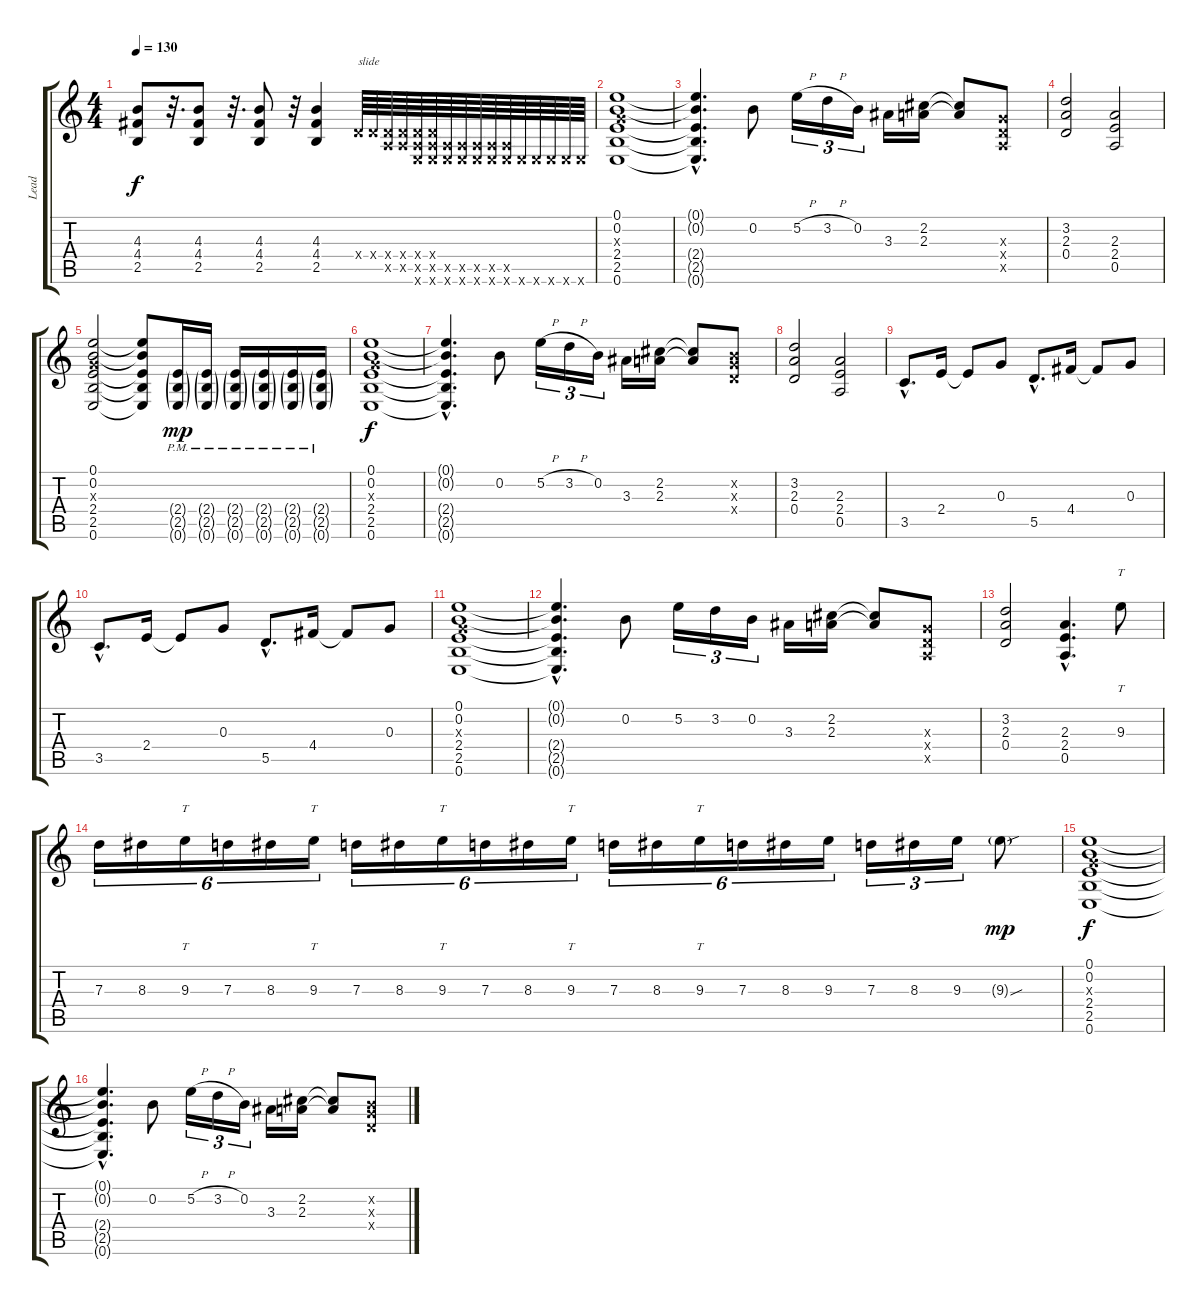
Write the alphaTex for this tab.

\track ("Lead " "Lead ") {instrument distortionguitar}
\staff {score tabs}
\tuning (E4 B3 G3 D3 A2 E2) {hide}
\ts (4 4)
\tempo 130
\clef g2
\ks c
(4.3 4.4 2.5).8{dy f} r.32{d} (4.3 4.4 2.5).8 r.32{d} (4.3 4.4 2.5).8 r.32 (4.3 4.4 2.5).4 0.4{x}.64{txt "slide"} 0.4{x}.64 (0.4{x} 0.5{x}).64 (0.4{x} 0.5{x}).64 (0.4{x} 0.5{x} 0.6{x}).64 (0.4{x} 0.5{x} 0.6{x}).64 (0.5{x} 0.6{x}).64 (0.5{x} 0.6{x}).64 (0.5{x} 0.6{x}).64 (0.5{x} 0.6{x}).64 (0.5{x} 0.6{x}).64 0.6{x}.64 0.6{x}.64 0.6{x}.64 0.6{x}.64 0.6{x}.64 |
(0.1 0.2 0.3{x} 2.4 2.5 0.6).1 |
(0.1{hac t} 0.2{hac t} 2.4{hac t} 2.5{hac t} 0.6{hac t}).4{d} 0.2.8 5.2{h}.16{tu (3 2)} 3.2{h}.16{tu (3 2)} 0.2.16{tu (3 2)} 3.3.16 (2.2 2.3).16 (2.2{t} 2.3{t}).8 (0.3{x} 0.4{x} 0.5{x}).8 |
(3.2 2.3 0.4).2 (2.3 2.4 0.5).2 |
(0.1 0.2 0.3{x} 2.4 2.5 0.6).2 (0.1{t} 0.2{t} 2.4{t} 2.5{t} 0.6{t}).8 (2.4{g} 2.5{g} 0.6{g pm}).16{dy mp} (2.4{g} 2.5{g} 0.6{g pm}).16 (2.4{g} 2.5{g} 0.6{g pm}).16 (2.4{g} 2.5{g} 0.6{g pm}).16 (2.4{g} 2.5{g} 0.6{g pm}).16 (2.4{g} 2.5{g} 0.6{g pm}).16 |
(0.1 0.2 0.3{x} 2.4 2.5 0.6).1{dy f} |
(0.1{hac t} 0.2{hac t} 2.4{hac t} 2.5{hac t} 0.6{hac t}).4{d} 0.2.8 5.2{h}.16{tu (3 2)} 3.2{h}.16{tu (3 2)} 0.2.16{tu (3 2)} 3.3.16 (2.2 2.3).16 (2.2{t} 2.3{t}).8 (0.2{x} 0.3{x} 0.4{x}).8 |
(3.2 2.3 0.4).2 (2.3 2.4 0.5).2 |
3.5{hac}.8{d} 2.4.16 2.4{t}.8 0.3.8 5.5{hac}.8{d} 4.4.16 4.4{t}.8 0.3.8 |
3.5{hac}.8{d} 2.4.16 2.4{t}.8 0.3.8 5.5{hac}.8{d} 4.4.16 4.4{t}.8 0.3.8 |
(0.1 0.2 0.3{x} 2.4 2.5 0.6).1 |
(0.1{hac t} 0.2{hac t} 2.4{hac t} 2.5{hac t} 0.6{hac t}).4{d} 0.2.8 5.2.16{tu (3 2)} 3.2.16{tu (3 2)} 0.2.16{tu (3 2)} 3.3.16 (2.2 2.3).16 (2.2{t} 2.3{t}).8 (0.3{x} 0.4{x} 0.5{x}).8 |
(3.2 2.3 0.4).2 (2.3{hac} 2.4{hac} 0.5{hac}).4{d} 9.3.8{tt} |
7.3.16{tu (6 4)} 8.3.16{tu (6 4)} 9.3.16{tt tu (6 4)} 7.3.16{tu (6 4)} 8.3.16{tu (6 4)} 9.3.16{tt tu (6 4)} 7.3.16{tu (6 4)} 8.3.16{tu (6 4)} 9.3.16{tt tu (6 4)} 7.3.16{tu (6 4)} 8.3.16{tu (6 4)} 9.3.16{tt tu (6 4)} 7.3.16{tu (6 4)} 8.3.16{tu (6 4)} 9.3.16{tt tu (6 4)} 7.3.16{tu (6 4)} 8.3.16{tu (6 4)} 9.3.16{tu (6 4)} 7.3.16{tu (3 2)} 8.3.16{tu (3 2)} 9.3.16{tu (3 2)} 9.3{sou g}.8{dy mp} |
(0.1 0.2 0.3{x} 2.4 2.5 0.6).1{dy f} |
(0.1{hac t} 0.2{hac t} 2.4{hac t} 2.5{hac t} 0.6{hac t}).4{d} 0.2.8 5.2{h}.16{tu (3 2)} 3.2{h}.16{tu (3 2)} 0.2.16{tu (3 2)} 3.3.16 (2.2 2.3).16 (2.2{t} 2.3{t}).8 (0.2{x} 0.3{x} 0.4{x}).8
